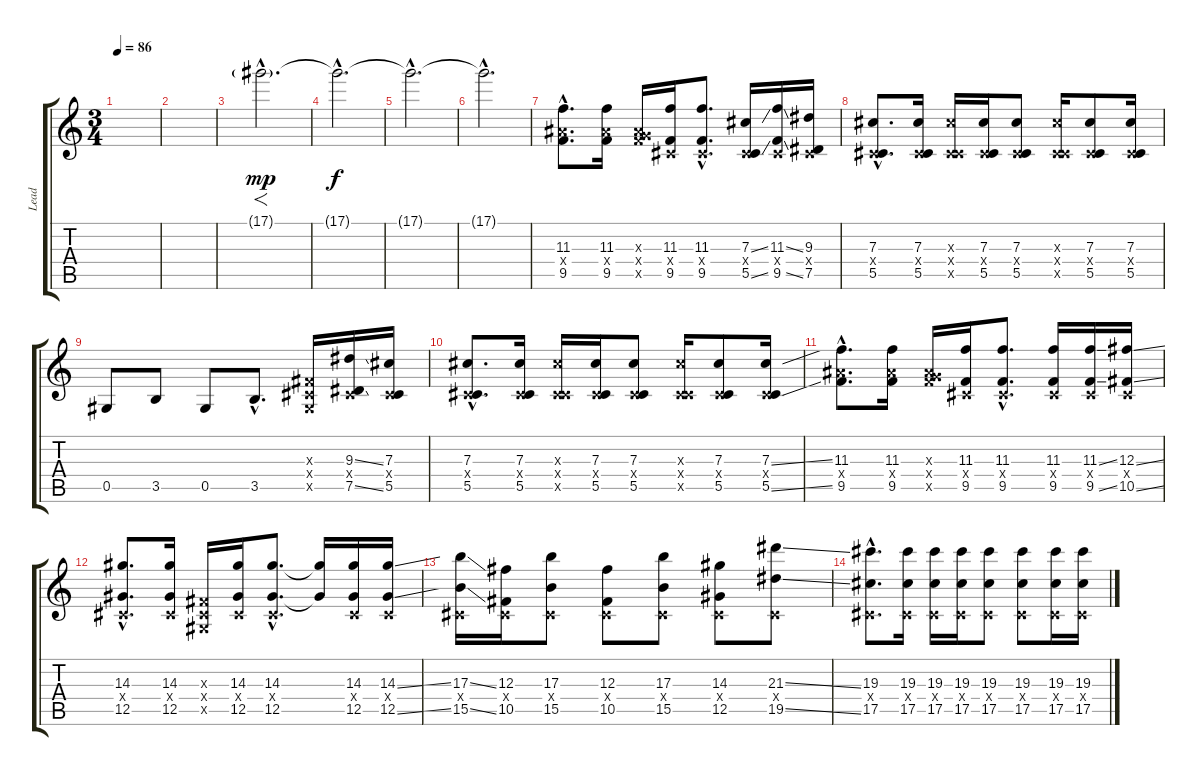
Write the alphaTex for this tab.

\track ("Lead" "Lead") {instrument overdrivenguitar}
\staff {score tabs}
\tuning (Eb4 Bb3 Gb3 Db3 Ab2 Db2) {hide}
\ts (3 4)
\tempo 86
\clef g2
\ks c
|
|
17.1{g hac}.2{f d dy mp volume 8 instrument overdrivenguitar} |
17.1{hac t}.2{d dy f} |
17.1{hac t}.2{d} |
17.1{hac t}.2{d} |
(11.3{hac} 9.4{hac x} 9.5{hac}).8{d volume 13 balance 11 instrument acousticguitarnylon} (11.3 9.4{x} 9.5).16 (1.3{x} 9.4{x} 9.5{x}).16 (11.3 0.4{x} 9.5).16 (11.3{hac} 0.4{hac x} 9.5{hac}).8{d} (7.3{ss} 0.4{x} 5.5{ss}).16 (11.3{ss} 0.4{x} 9.5{ss}).16 (9.3 0.4{x} 7.5).16 |
(7.3{hac} 0.4{hac x} 5.5{hac}).8{d balance 11 instrument acousticguitarnylon} (7.3 0.4{x} 5.5).16 (7.3{x} 0.4{x} 5.5{x}).16 (7.3 0.4{x} 5.5).16 (7.3 0.4{x} 5.5).8 (7.3{x} 0.4{x} 5.5{x}).16 (7.3 0.4{x} 5.5).8 (7.3 0.4{x} 5.5).16 |
0.5.8{balance 11 instrument acousticguitarnylon} 3.5.8 0.5.8 3.5{hac}.8{d} (0.3{x} 0.4{x} 0.5{x}).16 (9.3{ss} 0.4{x} 7.5{ss}).16 (7.3 0.4{x} 5.5).16 |
(7.3{hac} 0.4{hac x} 5.5{hac}).8{d balance 11 instrument acousticguitarnylon} (7.3 0.4{x} 5.5).16 (7.3{x} 0.4{x} 5.5{x}).16 (7.3 0.4{x} 5.5).16 (7.3 0.4{x} 5.5).8 (7.3{x} 0.4{x} 5.5{x}).16 (7.3 0.4{x} 5.5).8 (7.3{ss} 0.4{x} 5.5{ss}).16 |
(11.3{hac} 9.4{hac x} 9.5{hac}).8{d balance 11 instrument acousticguitarnylon} (11.3 9.4{x} 9.5).16 (1.3{x} 9.4{x} 9.5{x}).16 (11.3 0.4{x} 9.5).16 (11.3{hac} 0.4{hac x} 9.5{hac}).8{d} (11.3 0.4{x} 9.5).16 (11.3{ss} 0.4{x} 9.5{ss}).16 (12.3{ss} 0.4{x} 10.5{ss}).16 |
(14.3{hac} 0.4{hac x} 12.5{hac}).8{d balance 11 instrument acousticguitarnylon} (14.3 0.4{x} 12.5).16 (0.3{x} 0.4{x} 0.5{x}).16 (14.3 0.4{x} 12.5).16 (14.3{hac} 0.4{hac x} 12.5{hac}).8{d} (14.3{t} 12.5{t}).16 (14.3 0.4{x} 12.5).16 (14.3{ss} 0.4{x} 12.5{ss}).16 |
(17.3{ss} 0.4{x} 15.5{ss}).16{balance 11 instrument acousticguitarnylon} (12.3 0.4{x} 10.5).16 (17.3 0.4{x} 15.5).8 (12.3 0.4{x} 10.5).8 (17.3 0.4{x} 15.5).8 (14.3 0.4{x} 12.5).8 (21.3{ss} 0.4{x} 19.5{ss}).8 |
(19.3{hac} 0.4{hac x} 17.5{hac}).8{d balance 11 instrument acousticguitarnylon} (19.3 0.4{x} 17.5).16 (19.3 0.4{x} 17.5).16 (19.3 0.4{x} 17.5).16 (19.3 0.4{x} 17.5).8 (19.3 0.4{x} 17.5).8 (19.3 0.4{x} 17.5).16 (19.3 0.4{x} 17.5).16
